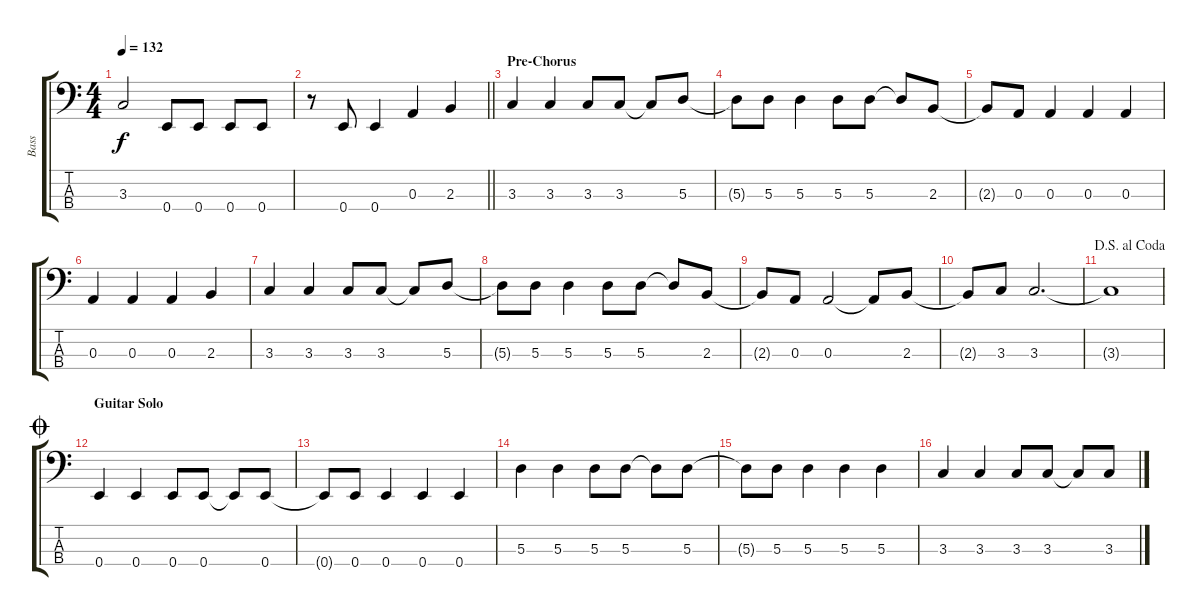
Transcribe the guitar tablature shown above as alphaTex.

\track ("Bass" "Bass") {instrument electricbassfinger}
\staff {score tabs}
\tuning (G2 D2 A1 E1) {hide}
\ts (4 4)
\tempo 132
\clef f4
\ks c
3.3{t}.2{dy f} 0.4.8 0.4.8 0.4.8 0.4.8 |
\barLineRight lightlight
r.8 0.4.8 0.4.4 0.3.4 2.3.4 |
\section ("" "Pre-Chorus")
3.3.4 3.3.4 3.3.8 3.3.8 3.3{t}.8 5.3.8 |
5.3{t}.8 5.3.8 5.3.4 5.3.8 5.3.8 5.3{t}.8 2.3.8 |
2.3{t}.8 0.3.8 0.3.4 0.3.4 0.3.4 |
0.3.4 0.3.4 0.3.4 2.3.4 |
3.3.4 3.3.4 3.3.8 3.3.8 3.3{t}.8 5.3.8 |
5.3{t}.8 5.3.8 5.3.4 5.3.8 5.3.8 5.3{t}.8 2.3.8 |
2.3{t}.8 0.3.8 0.3.2 0.3{t}.8 2.3.8 |
2.3{t}.8 3.3.8 3.3.2{d} |
\jump dalsegnoalcoda
3.3{t}.1 |
\section ("" "Guitar Solo")
\jump coda
0.4.4 0.4.4 0.4.8 0.4.8 0.4{t}.8 0.4.8 |
0.4{t}.8 0.4.8 0.4.4 0.4.4 0.4.4 |
5.3.4 5.3.4 5.3.8 5.3.8 5.3{t}.8 5.3.8 |
5.3{t}.8 5.3.8 5.3.4 5.3.4 5.3.4 |
3.3.4 3.3.4 3.3.8 3.3.8 3.3{t}.8 3.3.8
